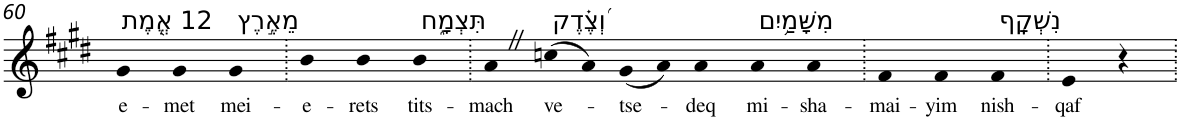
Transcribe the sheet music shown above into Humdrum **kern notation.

**kern	**text
*part1	*part1
*staff1	*staff1
*I"Piano	*
*I'Pno	*
!!LO:PB:g=z
*clefG2	*
*k[f#c#g#d#]	*
*E:	*
=60	=60
!LO:TX:a:t=12 אֱ֭מֶת	!
!	!LO:LY:b
4g#	e-
!	!LO:LY:b
4g#	-met
!LO:TX:a:t=מֵאֶ֣רֶץ	!
!	!LO:LY:b
4g#	mei-
=61.	=61.
!	!LO:LY:b
4b	-e-
!	!LO:LY:b
4b	-rets
!LO:TX:a:t=תִּצְמָ֑ח	!
!	!LO:LY:b
4b	tits-
=62.	=62.
!	!LO:LY:b
4aZ	-mach
!LO:TX:a:t=וְ֝צֶ֗דֶק	!
!	!LO:LY:b
(8ccn	ve-
8a)	.
!	!LO:LY:b
(8g#	-tse-
8a)	.
!	!LO:LY:b
4a	-deq
!LO:TX:a:t=מִשָּׁמַ֥יִם	!
!	!LO:LY:b
4a	mi-
!	!LO:LY:b
4a	-sha-
=63.	=63.
!	!LO:LY:b
4f#	-mai-
!	!LO:LY:b
4f#	-yim
!LO:TX:a:t=נִשְׁקָֽף	!
!	!LO:LY:b
4f#	nish-
=64.	=64.
!	!LO:LY:b
4e	-qaf
4r	.
=.	=.
*-	*-
